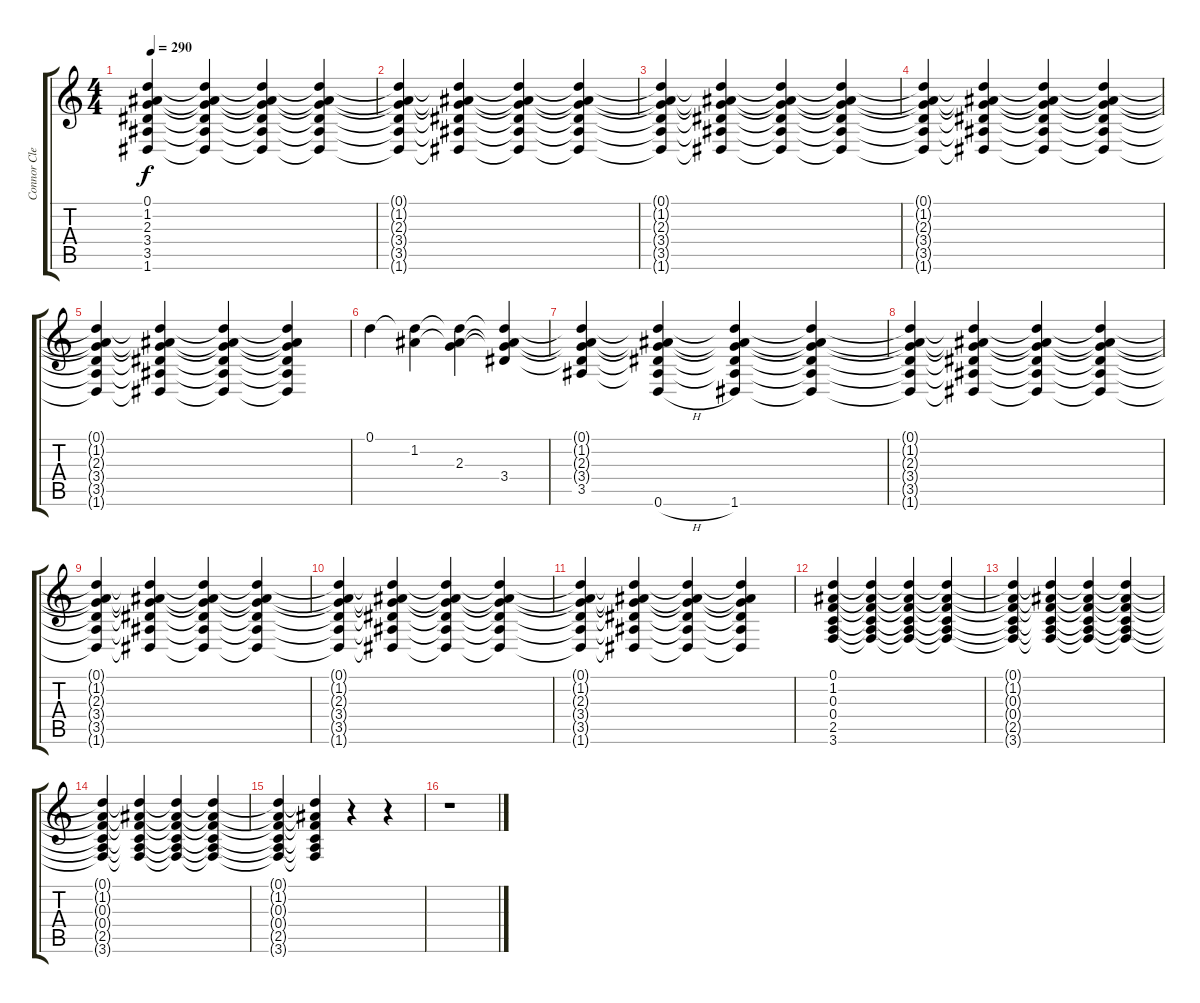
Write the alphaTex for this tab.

\track ("Connor Clean" "Connor Cle") {instrument acousticguitarsteel}
\staff {score tabs}
\tuning (D4 A3 F3 C3 G2 D2) {hide}
\ts (4 4)
\tempo 290
\clef g2
\ks c
(0.1{t} 1.2{t} 2.3{t} 3.4{t} 3.5{t} 1.6{t}).4{dy f} (0.1{t} 1.2{t} 2.3{t} 3.4{t} 3.5{t} 1.6{t}).4 (0.1{t} 1.2{t} 2.3{t} 3.4{t} 3.5{t} 1.6{t}).4 (0.1{t} 1.2{t} 2.3{t} 3.4{t} 3.5{t} 1.6{t}).4 |
(0.1{t} 1.2{t} 2.3{t} 3.4{t} 3.5{t} 1.6{t}).4 (0.1{t} 1.2{t} 2.3{t} 3.4{t} 3.5{t} 1.6{t}).4 (0.1{t} 1.2{t} 2.3{t} 3.4{t} 3.5{t} 1.6{t}).4 (0.1{t} 1.2{t} 2.3{t} 3.4{t} 3.5{t} 1.6{t}).4 |
(0.1{t} 1.2{t} 2.3{t} 3.4{t} 3.5{t} 1.6{t}).4 (0.1{t} 1.2{t} 2.3{t} 3.4{t} 3.5{t} 1.6{t}).4 (0.1{t} 1.2{t} 2.3{t} 3.4{t} 3.5{t} 1.6{t}).4 (0.1{t} 1.2{t} 2.3{t} 3.4{t} 3.5{t} 1.6{t}).4 |
(0.1{t} 1.2{t} 2.3{t} 3.4{t} 3.5{t} 1.6{t}).4 (0.1{t} 1.2{t} 2.3{t} 3.4{t} 3.5{t} 1.6{t}).4 (0.1{t} 1.2{t} 2.3{t} 3.4{t} 3.5{t} 1.6{t}).4 (0.1{t} 1.2{t} 2.3{t} 3.4{t} 3.5{t} 1.6{t}).4 |
(0.1{t} 1.2{t} 2.3{t} 3.4{t} 3.5{t} 1.6{t}).4 (0.1{t} 1.2{t} 2.3{t} 3.4{t} 3.5{t} 1.6{t}).4 (0.1{t} 1.2{t} 2.3{t} 3.4{t} 3.5{t} 1.6{t}).4 (0.1{t} 1.2{t} 2.3{t} 3.4{t} 3.5{t} 1.6{t}).4 |
0.1.4 (0.1{t} 1.2).4 (0.1{t} 1.2{t} 2.3).4 (0.1{t} 1.2{t} 2.3{t} 3.4).4 |
(0.1{t} 1.2{t} 2.3{t} 3.4{t} 3.5).4 (0.1{t} 1.2{t} 2.3{t} 3.4{t} 3.5{t} 0.6{h}).4 (0.1{t} 1.2{t} 2.3{t} 3.4{t} 3.5{t} 1.6).4 (0.1{t} 1.2{t} 2.3{t} 3.4{t} 3.5{t} 1.6{t}).4 |
(0.1{t} 1.2{t} 2.3{t} 3.4{t} 3.5{t} 1.6{t}).4 (0.1{t} 1.2{t} 2.3{t} 3.4{t} 3.5{t} 1.6{t}).4 (0.1{t} 1.2{t} 2.3{t} 3.4{t} 3.5{t} 1.6{t}).4 (0.1{t} 1.2{t} 2.3{t} 3.4{t} 3.5{t} 1.6{t}).4 |
(0.1{t} 1.2{t} 2.3{t} 3.4{t} 3.5{t} 1.6{t}).4 (0.1{t} 1.2{t} 2.3{t} 3.4{t} 3.5{t} 1.6{t}).4 (0.1{t} 1.2{t} 2.3{t} 3.4{t} 3.5{t} 1.6{t}).4 (0.1{t} 1.2{t} 2.3{t} 3.4{t} 3.5{t} 1.6{t}).4 |
(0.1{t} 1.2{t} 2.3{t} 3.4{t} 3.5{t} 1.6{t}).4 (0.1{t} 1.2{t} 2.3{t} 3.4{t} 3.5{t} 1.6{t}).4 (0.1{t} 1.2{t} 2.3{t} 3.4{t} 3.5{t} 1.6{t}).4 (0.1{t} 1.2{t} 2.3{t} 3.4{t} 3.5{t} 1.6{t}).4 |
(0.1{t} 1.2{t} 2.3{t} 3.4{t} 3.5{t} 1.6{t}).4 (0.1{t} 1.2{t} 2.3{t} 3.4{t} 3.5{t} 1.6{t}).4 (0.1{t} 1.2{t} 2.3{t} 3.4{t} 3.5{t} 1.6{t}).4 (0.1{t} 1.2{t} 2.3{t} 3.4{t} 3.5{t} 1.6{t}).4 |
(0.1 1.2 0.3 0.4 2.5 3.6).4 (0.1{t} 1.2{t} 0.3{t} 0.4{t} 2.5{t} 3.6{t}).4 (0.1{t} 1.2{t} 0.3{t} 0.4{t} 2.5{t} 3.6{t}).4 (0.1{t} 1.2{t} 0.3{t} 0.4{t} 2.5{t} 3.6{t}).4 |
(0.1{t} 1.2{t} 0.3{t} 0.4{t} 2.5{t} 3.6{t}).4 (0.1{t} 1.2{t} 0.3{t} 0.4{t} 2.5{t} 3.6{t}).4 (0.1{t} 1.2{t} 0.3{t} 0.4{t} 2.5{t} 3.6{t}).4 (0.1{t} 1.2{t} 0.3{t} 0.4{t} 2.5{t} 3.6{t}).4 |
(0.1{t} 1.2{t} 0.3{t} 0.4{t} 2.5{t} 3.6{t}).4 (0.1{t} 1.2{t} 0.3{t} 0.4{t} 2.5{t} 3.6{t}).4 (0.1{t} 1.2{t} 0.3{t} 0.4{t} 2.5{t} 3.6{t}).4 (0.1{t} 1.2{t} 0.3{t} 0.4{t} 2.5{t} 3.6{t}).4 |
(0.1{t} 1.2{t} 0.3{t} 0.4{t} 2.5{t} 3.6{t}).4 (0.1{t} 1.2{t} 0.3{t} 0.4{t} 2.5{t} 3.6{t}).4 r.4 r.4 |
r.1
